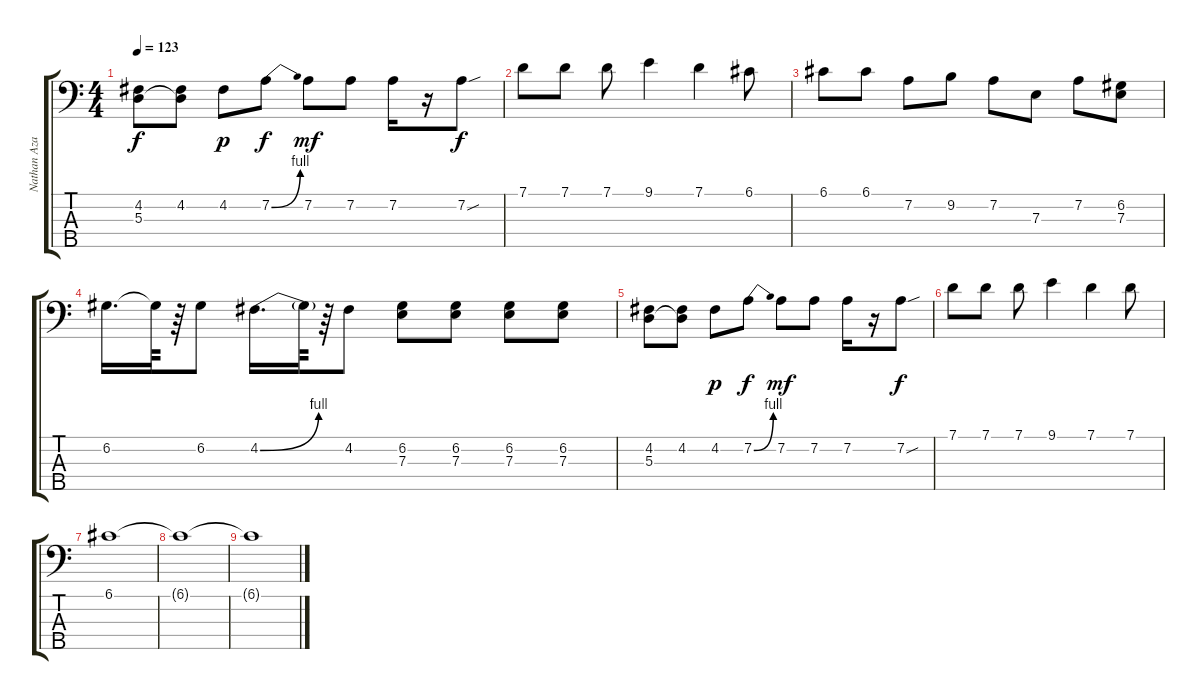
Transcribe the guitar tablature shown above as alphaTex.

\track ("Nathan Azarcon - Bass(Overdub)" "Nathan Aza") {instrument electricbasspick}
\staff {score tabs}
\tuning (G2 D2 A1 E1 B0) {hide}
\ts (4 4)
\tempo 123
\clef f4
\ks c
(4.2 5.3).8{dy f} (4.2 5.3{t}).8 4.2.8{dy p} 7.2{be (bend 0 0 60 4)}.8{dy f} 7.2.8{dy mf} 7.2.8 7.2.16 r.16 7.2{sou}.8{dy f} |
7.1.8 7.1.8 7.1.8 9.1.4 7.1.4 6.1.8 |
6.1.8 6.1.8 7.2.8 9.2.8 7.2.8 7.3.8 7.2.8 (6.2 7.3).8 |
6.2.16{d} 6.2{t}.64 r.64 6.2.8 4.2{be (bend 0 0 60 4)}.16{d} 4.2{t}.64 r.64 4.2.8 (6.2 7.3).8 (6.2 7.3).8 (6.2 7.3).8 (6.2 7.3).8 |
(4.2 5.3).8 (4.2 5.3{t}).8 4.2.8{dy p} 7.2{be (bend 0 0 60 4)}.8{dy f} 7.2.8{dy mf} 7.2.8 7.2.16 r.16 7.2{sou}.8{dy f} |
7.1.8 7.1.8 7.1.8 9.1.4 7.1.4 7.1.8 |
6.1.1 |
6.1{t}.1 |
6.1{t}.1
